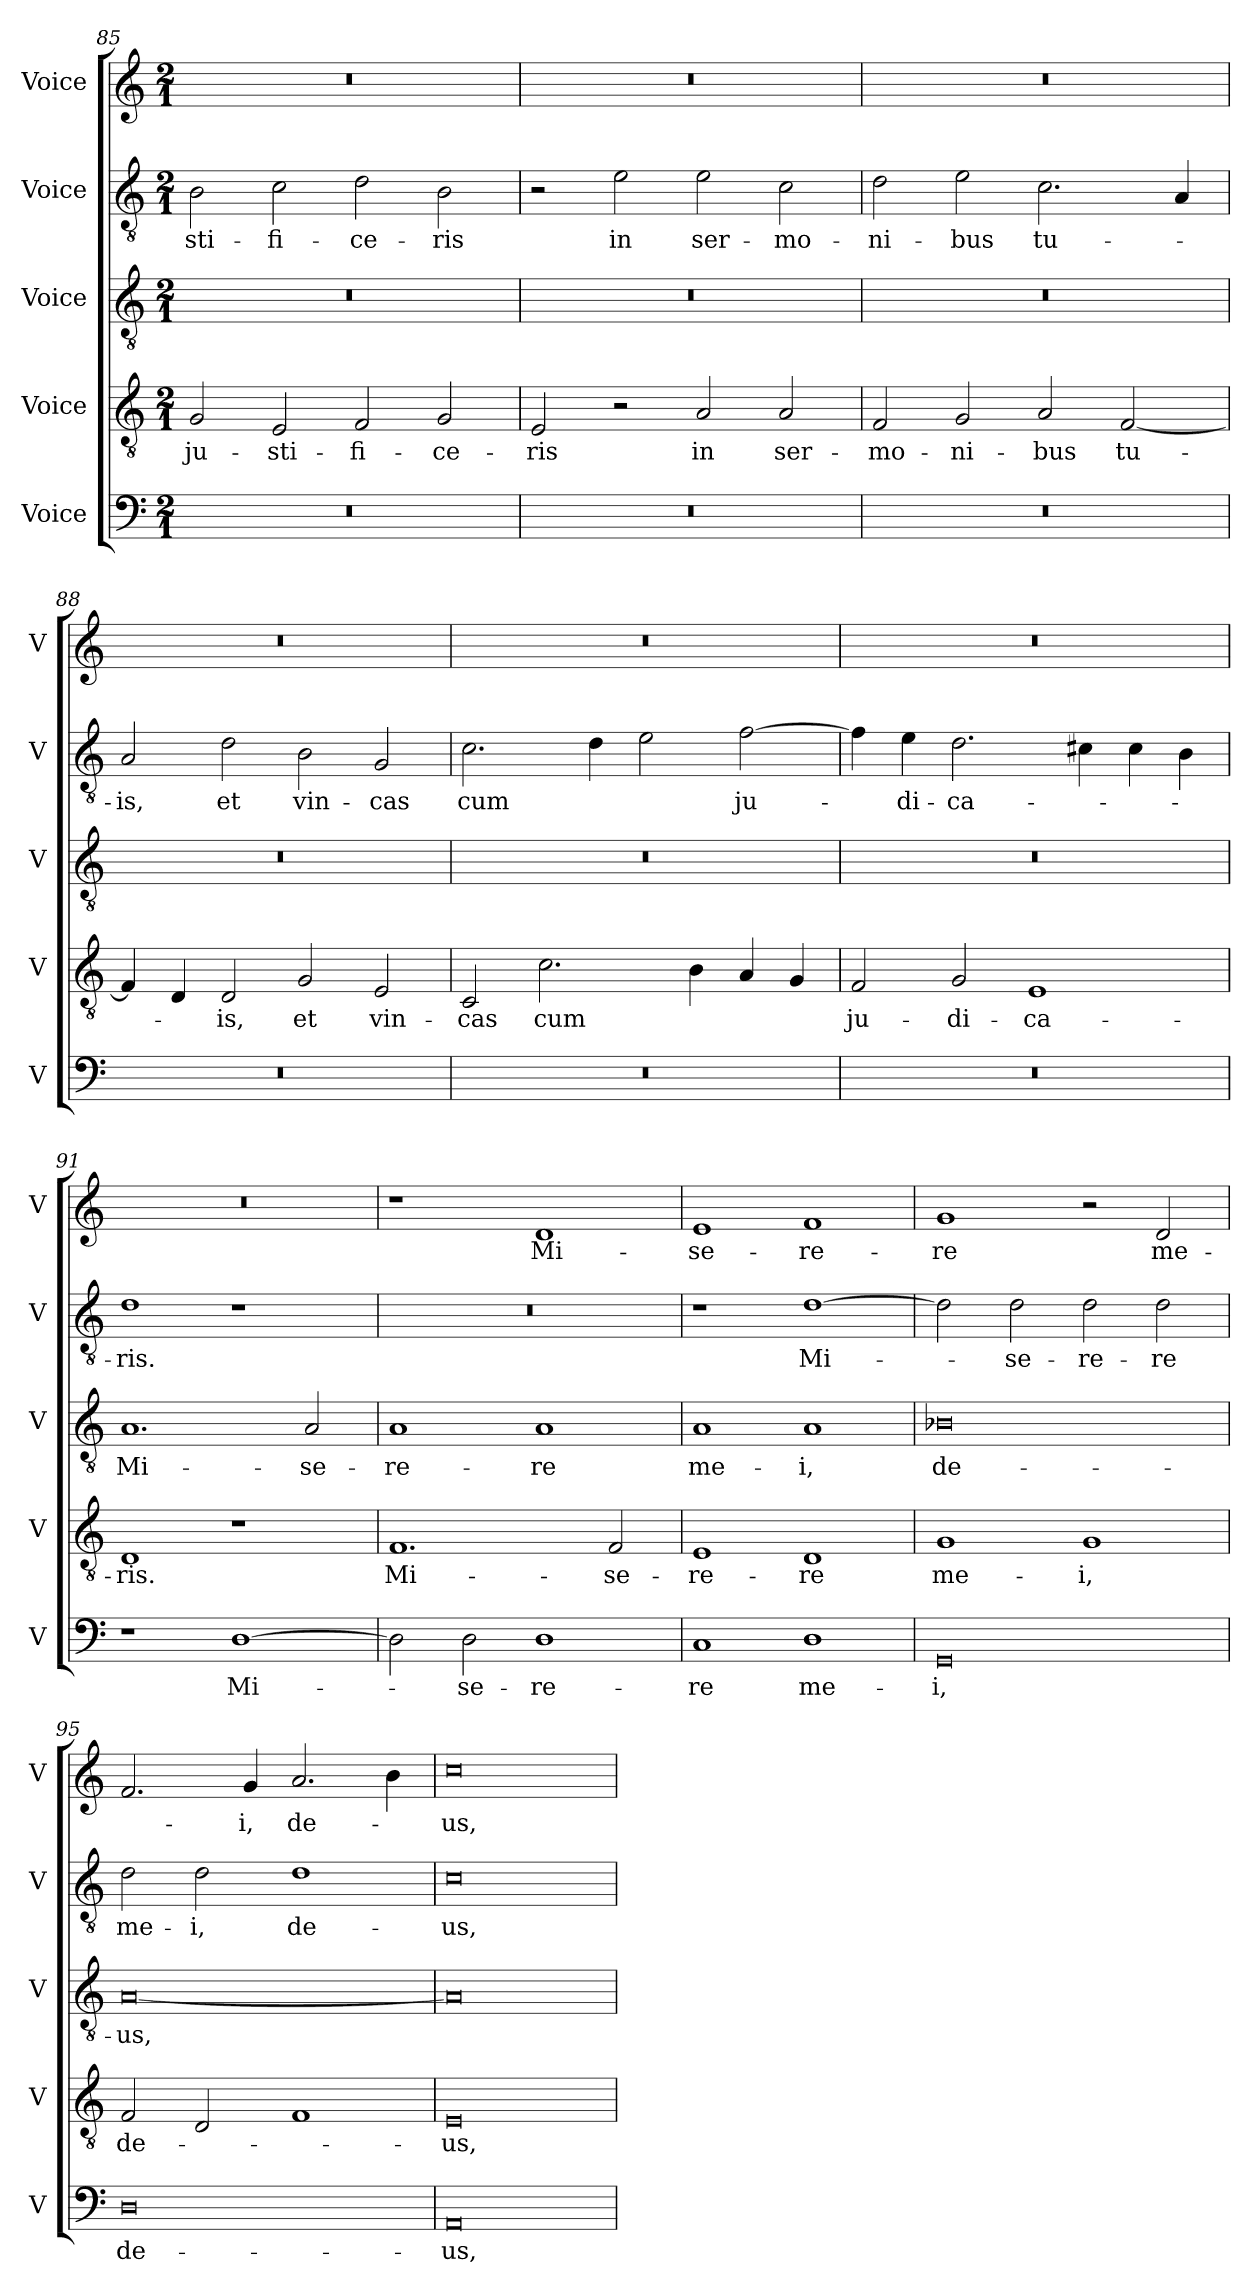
**kern	**text	**kern	**text	**kern	**text	**kern	**text	**kern	**text
*part5	*part5	*part4	*part4	*part3	*part3	*part2	*part2	*part1	*part1
*staff5	*staff5	*staff4	*staff4	*staff3	*staff3	*staff2	*staff2	*staff1	*staff1
*I"Voice	*	*I"Voice	*	*I"Voice	*	*I"Voice	*	*I"Voice	*
*I'V	*	*I'V	*	*I'V	*	*I'V	*	*I'V	*
*clefF4	*	*clefGv2	*	*clefGv2	*	*clefGv2	*	*clefG2	*
*k[]	*	*k[]	*	*k[]	*	*k[]	*	*k[]	*
*M2/1	*	*M2/1	*	*M2/1	*	*M2/1	*	*M2/1	*
=85	=85	=85	=85	=85	=85	=85	=85	=85	=85
!	!	!	!LO:LY:b	!	!	!	!LO:LY:b	!	!
0r	.	2G/	ju-	0r	.	2B\	-sti-	0r	.
!	!	!	!LO:LY:b	!	!	!	!LO:LY:b	!	!
.	.	2E/	-sti-	.	.	2c\	-fi-	.	.
!	!	!	!LO:LY:b	!	!	!	!LO:LY:b	!	!
.	.	2F/	-fi-	.	.	2d\	-ce-	.	.
!	!	!	!LO:LY:b	!	!	!	!LO:LY:b	!	!
.	.	2G/	-ce-	.	.	2B\	-ris	.	.
=86	=86	=86	=86	=86	=86	=86	=86	=86	=86
!	!	!	!LO:LY:b	!	!	!	!	!	!
0r	.	2E/	-ris	0r	.	2r	.	0r	.
!	!	!	!	!	!	!	!LO:LY:b	!	!
.	.	2r	.	.	.	2e\	in	.	.
!	!	!	!LO:LY:b	!	!	!	!LO:LY:b	!	!
.	.	2A/	in	.	.	2e\	ser-	.	.
!	!	!	!LO:LY:b	!	!	!	!LO:LY:b	!	!
.	.	2A/	ser-	.	.	2c\	-mo-	.	.
!!LO:LB:g=z
=87	=87	=87	=87	=87	=87	=87	=87	=87	=87
!	!	!	!LO:LY:b	!	!	!	!LO:LY:b	!	!
0r	.	2F/	-mo-	0r	.	2d\	-ni-	0r	.
!	!	!	!LO:LY:b	!	!	!	!LO:LY:b	!	!
.	.	2G/	-ni-	.	.	2e\	-bus	.	.
!	!	!	!LO:LY:b	!	!	!	!LO:LY:b	!	!
.	.	2A/	-bus	.	.	2.c\	tu-	.	.
!	!	!	!LO:LY:b	!	!	!	!	!	!
.	.	[2F/	tu-	.	.	.	.	.	.
.	.	.	.	.	.	4A/	.	.	.
=88	=88	=88	=88	=88	=88	=88	=88	=88	=88
!	!	!	!	!	!	!	!LO:LY:b	!	!
0r	.	4F/]	.	0r	.	2A/	-is,	0r	.
.	.	4D/	.	.	.	.	.	.	.
!	!	!	!LO:LY:b	!	!	!	!LO:LY:b	!	!
.	.	2D/	-is,	.	.	2d\	et	.	.
!	!	!	!LO:LY:b	!	!	!	!LO:LY:b	!	!
.	.	2G/	et	.	.	2B\	vin-	.	.
!	!	!	!LO:LY:b	!	!	!	!LO:LY:b	!	!
.	.	2E/	vin-	.	.	2G/	-cas	.	.
=89	=89	=89	=89	=89	=89	=89	=89	=89	=89
!	!	!	!LO:LY:b	!	!	!	!LO:LY:b	!	!
0r	.	2C/	-cas	0r	.	2.c\	cum	0r	.
!	!	!	!LO:LY:b	!	!	!	!	!	!
.	.	2.c\	cum	.	.	.	.	.	.
.	.	.	.	.	.	4d\	.	.	.
.	.	.	.	.	.	2e\	.	.	.
.	.	4B\	.	.	.	.	.	.	.
!	!	!	!	!	!	!	!LO:LY:b	!	!
.	.	4A/	.	.	.	[2f\	ju-	.	.
.	.	4G/	.	.	.	.	.	.	.
!!LO:LB:g=z
=90	=90	=90	=90	=90	=90	=90	=90	=90	=90
!	!	!	!LO:LY:b	!	!	!	!	!	!
0r	.	2F/	ju-	0r	.	4f\]	.	0r	.
!	!	!	!	!	!	!	!LO:LY:b	!	!
.	.	.	.	.	.	4e\	-di-	.	.
!	!	!	!LO:LY:b	!	!	!	!LO:LY:b	!	!
.	.	2G/	-di-	.	.	2.d\	-ca-	.	.
!	!	!	!LO:LY:b	!	!	!	!	!	!
.	.	1E	-ca-	.	.	.	.	.	.
.	.	.	.	.	.	4c#X\	.	.	.
.	.	.	.	.	.	4c#\	.	.	.
.	.	.	.	.	.	4B\	.	.	.
=91	=91	=91	=91	=91	=91	=91	=91	=91	=91
!	!	!	!LO:LY:b	!	!LO:LY:b	!	!LO:LY:b	!	!
1r	.	1D	-ris.	1.A	Mi-	1d	-ris.	0r	.
!	!LO:LY:b	!	!	!	!	!	!	!	!
[1D	Mi-	1r	.	.	.	1r	.	.	.
!	!	!	!	!	!LO:LY:b	!	!	!	!
.	.	.	.	2A/	-se-	.	.	.	.
=92	=92	=92	=92	=92	=92	=92	=92	=92	=92
!	!	!	!LO:LY:b	!	!LO:LY:b	!	!	!	!
2D\]	.	1.F	Mi-	1A	-re-	0r	.	1r	.
!	!LO:LY:b	!	!	!	!	!	!	!	!
2D\	-se-	.	.	.	.	.	.	.	.
!	!LO:LY:b	!	!	!	!LO:LY:b	!	!	!	!LO:LY:b
1D	-re-	.	.	1A	-re	.	.	1d	Mi-
!	!	!	!LO:LY:b	!	!	!	!	!	!
.	.	2F/	-se-	.	.	.	.	.	.
=93	=93	=93	=93	=93	=93	=93	=93	=93	=93
!	!LO:LY:b	!	!LO:LY:b	!	!LO:LY:b	!	!	!	!LO:LY:b
1C	-re	1E	-re-	1A	me-	1r	.	1e	-se-
!	!LO:LY:b	!	!LO:LY:b	!	!LO:LY:b	!	!LO:LY:b	!	!LO:LY:b
1D	me-	1D	-re	1A	-i,	[1d	Mi-	1f	-re-
!!LO:PB:g=z
=94	=94	=94	=94	=94	=94	=94	=94	=94	=94
!	!LO:LY:b	!	!LO:LY:b	!	!LO:LY:b	!	!	!	!LO:LY:b
0GG	-i,	1G	me-	0B-X	de-	2d\]	.	1g	-re
!	!	!	!	!	!	!	!LO:LY:b	!	!
.	.	.	.	.	.	2d\	-se-	.	.
!	!	!	!LO:LY:b	!	!	!	!LO:LY:b	!	!
.	.	1G	-i,	.	.	2d\	-re-	2r	.
!	!	!	!	!	!	!	!LO:LY:b	!	!LO:LY:b
.	.	.	.	.	.	2d\	-re	2d/	me-
=95	=95	=95	=95	=95	=95	=95	=95	=95	=95
!	!LO:LY:b	!	!LO:LY:b	!	!LO:LY:b	!	!LO:LY:b	!	!
0D	de-	2F/	de-	[0A	-us,	2d\	me-	2.f/	.
!	!	!	!	!	!	!	!LO:LY:b	!	!
.	.	2D/	.	.	.	2d\	-i,	.	.
!	!	!	!	!	!	!	!	!	!LO:LY:b
.	.	.	.	.	.	.	.	4g/	-i,
!	!	!	!	!	!	!	!LO:LY:b	!	!LO:LY:b
.	.	1F	.	.	.	1d	de-	2.a/	de-
.	.	.	.	.	.	.	.	4b\	.
=96	=96	=96	=96	=96	=96	=96	=96	=96	=96
!	!LO:LY:b	!	!LO:LY:b	!	!	!	!LO:LY:b	!	!LO:LY:b
0AA	-us,	0E	-us,	0A]	.	0c	-us,	0cc	-us,
=	=	=	=	=	=	=	=	=	=
*-	*-	*-	*-	*-	*-	*-	*-	*-	*-
